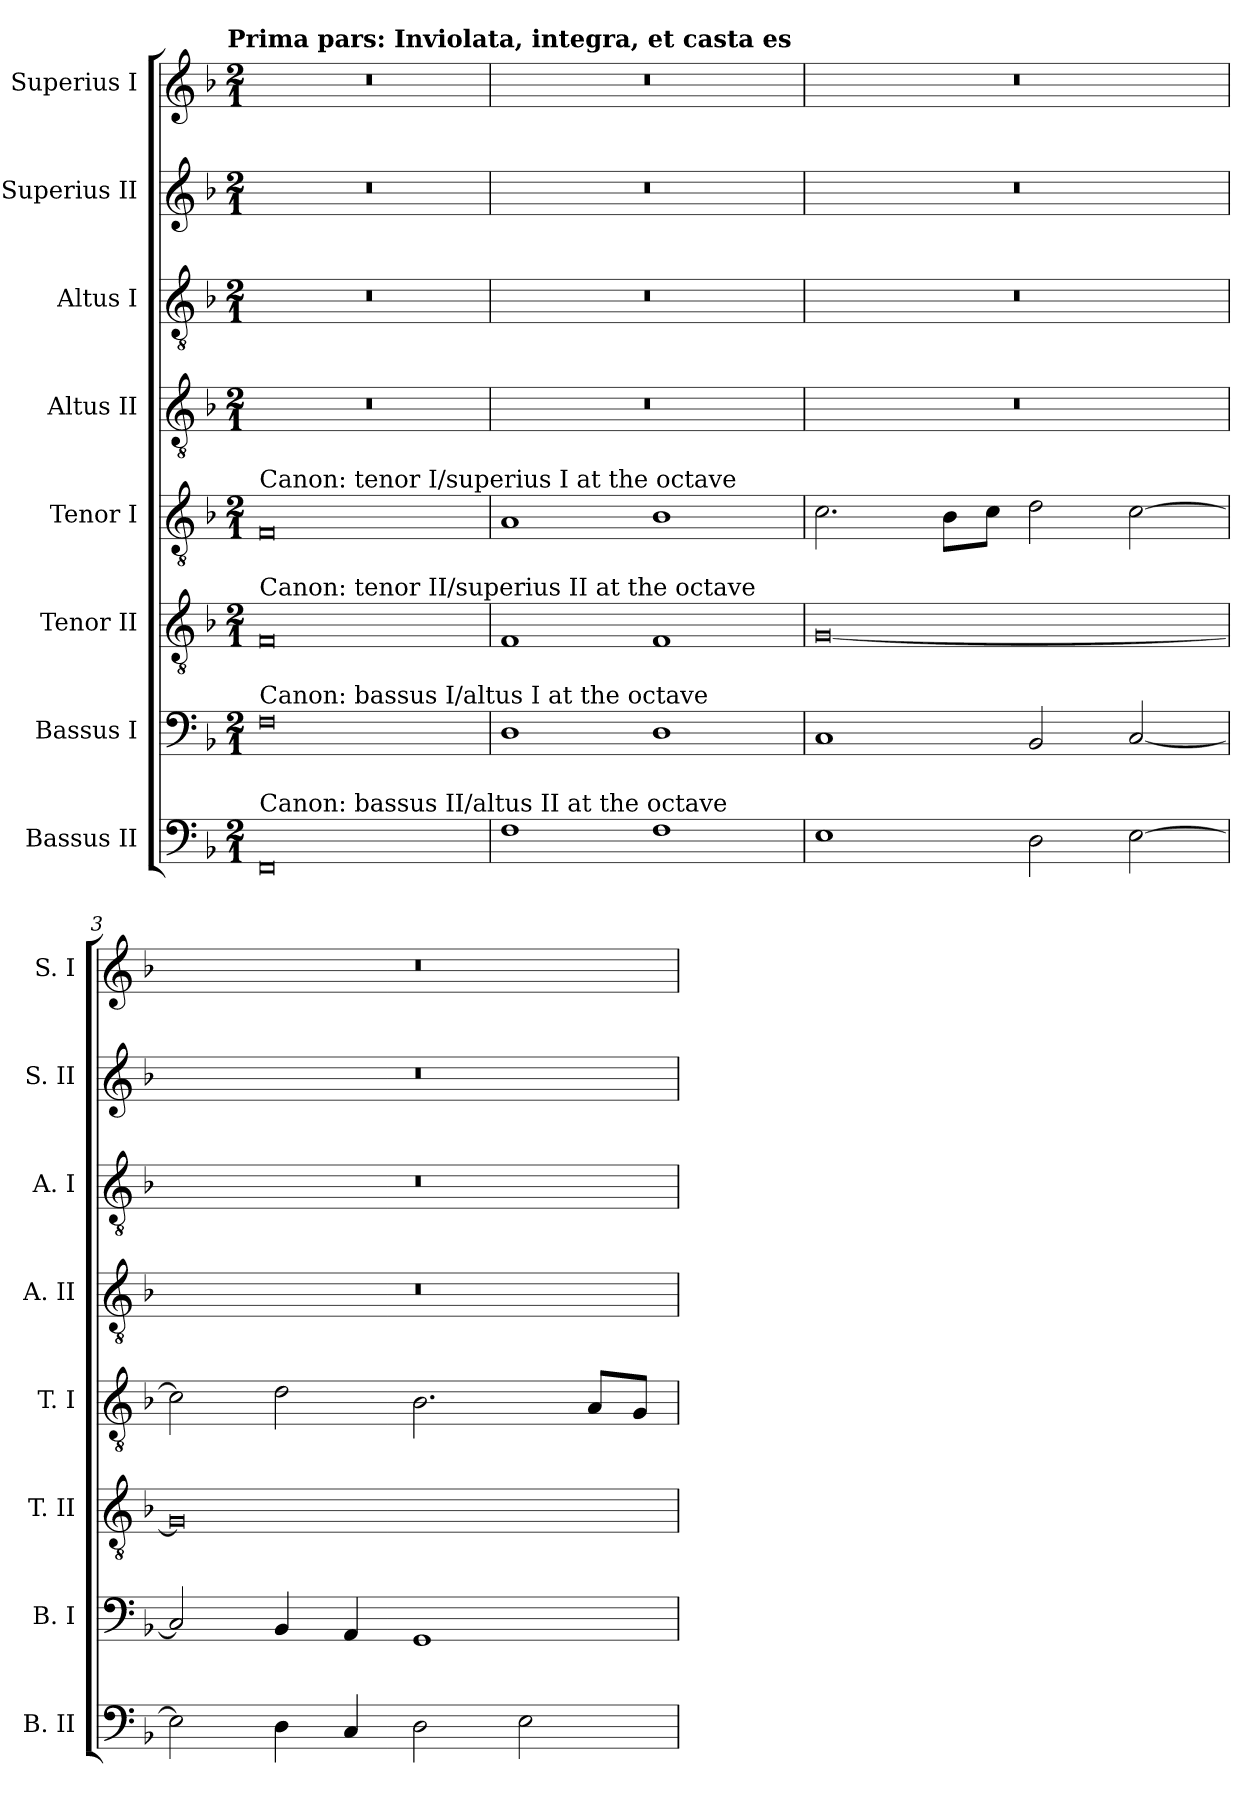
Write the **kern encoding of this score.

**kern	**kern	**kern	**kern	**kern	**kern	**kern	**kern
*part8	*part7	*part6	*part5	*part4	*part3	*part2	*part1
*staff8	*staff7	*staff6	*staff5	*staff4	*staff3	*staff2	*staff1
*I"Bassus II	*I"Bassus I	*I"Tenor II	*I"Tenor I	*I"Altus II	*I"Altus I	*I"Superius II	*I"Superius I
*I'B. II	*I'B. I	*I'T. II	*I'T. I	*I'A. II	*I'A. I	*I'S. II	*I'S. I
*clefF4	*clefF4	*clefGv2	*clefGv2	*clefGv2	*clefGv2	*clefG2	*clefG2
*k[b-]	*k[b-]	*k[b-]	*k[b-]	*k[b-]	*k[b-]	*k[b-]	*k[b-]
*F:	*F:	*F:	*F:	*F:	*F:	*F:	*F:
!!LO:TX:omd:t=Prima pars&colon; Inviolata, integra, et casta es
*M2/1	*M2/1	*M2/1	*M2/1	*M2/1	*M2/1	*M2/1	*M2/1
=	=	=	=	=	=	=	=
!	!	!	!LO:TX:a:t=Canon&colon; tenor I/superius I at the octave	!	!	!	!
!	!	!LO:TX:a:t=Canon&colon; tenor II/superius II at the octave	!	!	!	!	!
!	!LO:TX:a:t=Canon&colon; bassus I/altus I at the octave	!	!	!	!	!	!
!LO:TX:a:t=Canon&colon; bassus II/altus II at the octave	!	!	!	!	!	!	!
0FF	0F	0F	0F	0r	0r	0r	0r
=1	=1	=1	=1	=1	=1	=1	=1
1F	1D	1F	1A	0r	0r	0r	0r
1F	1D	1F	1B-	.	.	.	.
=2	=2	=2	=2	=2	=2	=2	=2
1E	1C	[0G	2.c	0r	0r	0r	0r
.	.	.	8B-L	.	.	.	.
.	.	.	8cJ	.	.	.	.
2D	2BB-	.	2d	.	.	.	.
[2E	[2C	.	[2c	.	.	.	.
=3	=3	=3	=3	=3	=3	=3	=3
2E]	2C]	0G]	2c]	0r	0r	0r	0r
4D	4BB-	.	2d	.	.	.	.
4C	4AA	.	.	.	.	.	.
2D	1GG	.	2.B-	.	.	.	.
2E	.	.	.	.	.	.	.
.	.	.	8AL	.	.	.	.
.	.	.	8GJ	.	.	.	.
=	=	=	=	=	=	=	=
*-	*-	*-	*-	*-	*-	*-	*-
